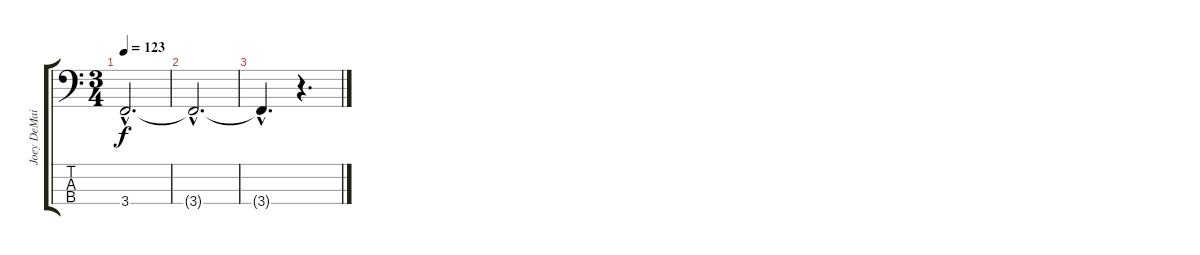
\track ("Joey DeMaio" "Joey DeMai") {instrument electricbasspick}
\staff {score tabs}
\tuning (F2 C2 G1 D1) {hide}
\ts (3 4)
\tempo 123
\clef f4
\ks c
3.4{hac t}.2{d dy f} |
3.4{hac t}.2{d} |
3.4{hac t}.4{d} r.4{d}
